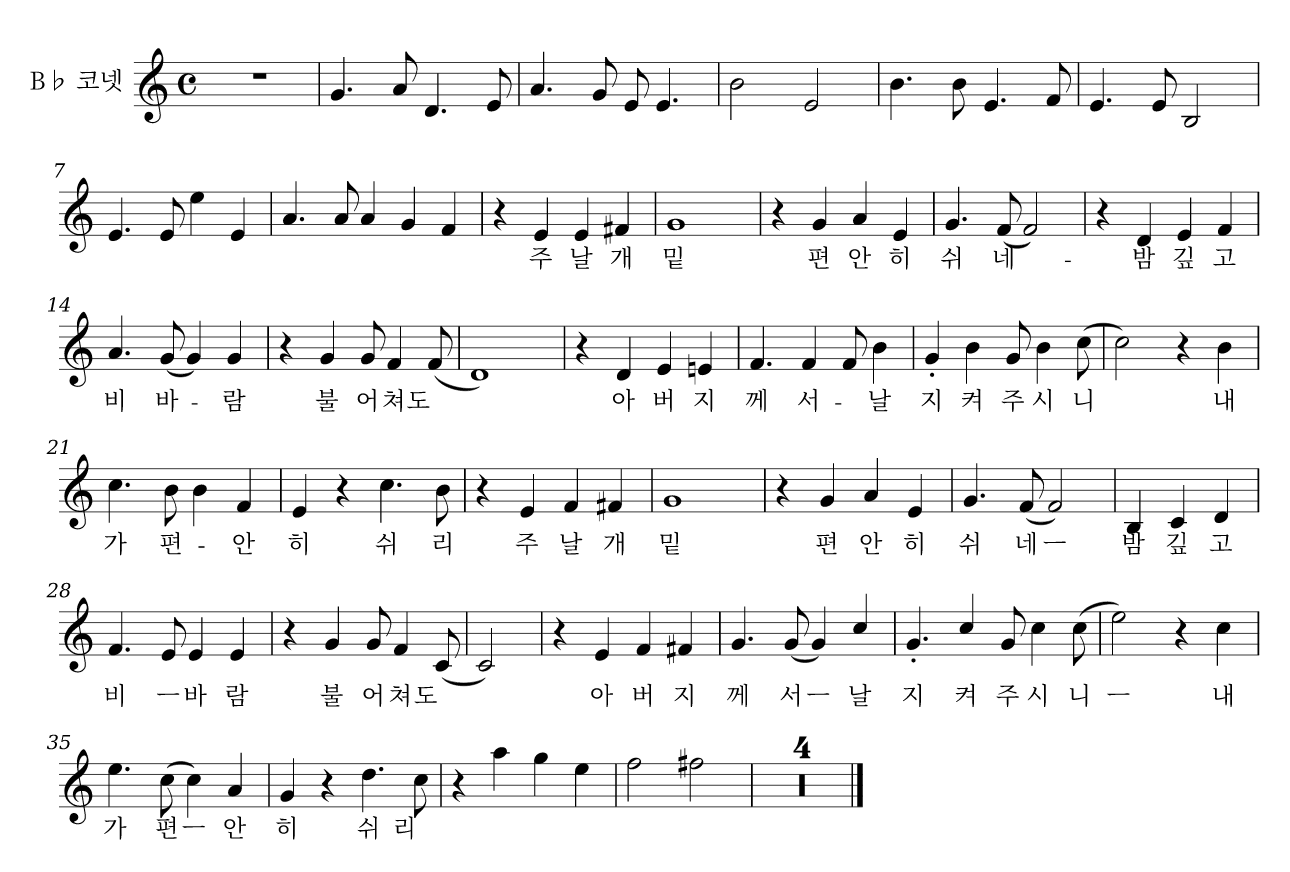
**kern	**text
*part1	*part1
*staff1	*staff1
*I"B♭ 코넷	*
*clefG2	*
*ITrd1c2	*
*k[b-e-]	*
*M4/4	*
*met(c)	*
*MM80	*
=1	=1
1r	.
=2	=2
4.f/	.
8g/	.
4.c/	.
8d/	.
=3	=3
4.g/	.
8f/	.
8d/	.
4.d/	.
=4	=4
2a\	.
2d/	.
=5	=5
4.a\	.
8a\	.
4.d/	.
8e-/	.
=6	=6
4.d/	.
8d/	.
2A/	.
=7	=7
4.d/	.
8d/	.
4dd\	.
4d/	.
=8	=8
4.g/	.
8g/	.
4g/	.
4f/	.
4e-/	.
!!LO:LB:g=z
=9	=9
4r	.
!	!LO:LY:b
4d/	주
!	!LO:LY:b
4d/	날
!	!LO:LY:b
4en/	개
=10	=10
!	!LO:LY:b
1f	밑
=11	=11
4r	.
!	!LO:LY:b
4f/	편
!	!LO:LY:b
4g/	안
!	!LO:LY:b
4d/	히
=12	=12
!	!LO:LY:b
4.f/	쉬
!	!LO:LY:b
(8e-/	네-
2e-/)	.
=13	=13
4r	.
!	!LO:LY:b
4c/	-밤
!	!LO:LY:b
4d/	깊
!	!LO:LY:b
4e-/	고
=14	=14
!	!LO:LY:b
4.g/	비
!	!LO:LY:b
(8f/	바-
4f/)	.
!	!LO:LY:b
4f/	-람
=15	=15
4r	.
!	!LO:LY:b
4f/	불
!	!LO:LY:b
8f/	어
!	!LO:LY:b
4e-/	쳐
!	!LO:LY:b
(8e-/	도
=16	=16
1c)	.
!!LO:LB:g=z
=17	=17
4r	.
!	!LO:LY:b
4c/	아
!	!LO:LY:b
4d/	버
!	!LO:LY:b
4dn/	지
=18	=18
!	!LO:LY:b
4.e-/	께
!	!LO:LY:b
4e-/	서-
8e-/	.
!	!LO:LY:b
4a\	-날
=19	=19
!	!LO:LY:b
4f'/	지
!	!LO:LY:b
4a\	켜
!	!LO:LY:b
8f/	주
!	!LO:LY:b
4a\	시
!	!LO:LY:b
(8b-\	니
=20	=20
2b-\)	.
4r	.
!	!LO:LY:b
4a\	내
=21	=21
!	!LO:LY:b
4.b-\	가
!	!LO:LY:b
8a\	편-
4a\	.
!	!LO:LY:b
4e-/	-안
=22	=22
!	!LO:LY:b
4d/	히
4r	.
!	!LO:LY:b
4.b-\	쉬
!	!LO:LY:b
8a\	리
=23	=23
4r	.
!	!LO:LY:b
4d/	주
!	!LO:LY:b
4e-/	날
!	!LO:LY:b
4en/	개
!!LO:LB:g=z
=24	=24
!	!LO:LY:b
1f	밑
=25	=25
4r	.
!	!LO:LY:b
4f/	편
!	!LO:LY:b
4g/	안
!	!LO:LY:b
4d/	히
=26	=26
!	!LO:LY:b
4.f/	쉬
!	!LO:LY:b
(8e-/	네
!	!LO:LY:b
2e-/)	ㅡ
=27	=27
!	!LO:LY:b
4A/	밤
!	!LO:LY:b
4B-/	깊
!	!LO:LY:b
4c/	고
=28	=28
!	!LO:LY:b
4.e-/	비
!	!LO:LY:b
8d/	ㅡ
!	!LO:LY:b
4d/	바
!	!LO:LY:b
4d/	람
=29	=29
4r	.
!	!LO:LY:b
4f/	불
!	!LO:LY:b
8f/	어
!	!LO:LY:b
4e-/	쳐
!	!LO:LY:b
(8B-/	도
=30	=30
2B-/)	.
=31	=31
4r	.
!	!LO:LY:b
4d/	아
!	!LO:LY:b
4e-/	버
!	!LO:LY:b
4en/	지
!!LO:LB:g=z
=32	=32
!	!LO:LY:b
4.f/	께
!	!LO:LY:b
(8f/	서
!	!LO:LY:b
4f/)	ㅡ
!	!LO:LY:b
4b-/	날
=33	=33
!	!LO:LY:b
4.f'/	지
!	!LO:LY:b
4b-/	켜
!	!LO:LY:b
8f/	주
!	!LO:LY:b
4b-\	시
!	!LO:LY:b
(8b-\	니
=34	=34
!	!LO:LY:b
2dd\)	ㅡ
4r	.
!	!LO:LY:b
4b-\	내
=35	=35
!	!LO:LY:b
4.dd\	가
!	!LO:LY:b
(8b-\	편
!	!LO:LY:b
4b-\)	ㅡ
!	!LO:LY:b
4g/	안
=36	=36
!	!LO:LY:b
4f/	히
4r	.
!	!LO:LY:b
4.cc\	쉬
!	!LO:LY:b
8b-\	리
=37	=37
4r	.
4gg\	.
4ff\	.
4dd\	.
=38	=38
2ee-\	.
2een\	.
=39	=39
1r	.
!!LO:LB:g=z
=40	=40
1r	.
=41	=41
1r	.
=42	=42
1r	.
==	==
*-	*-
